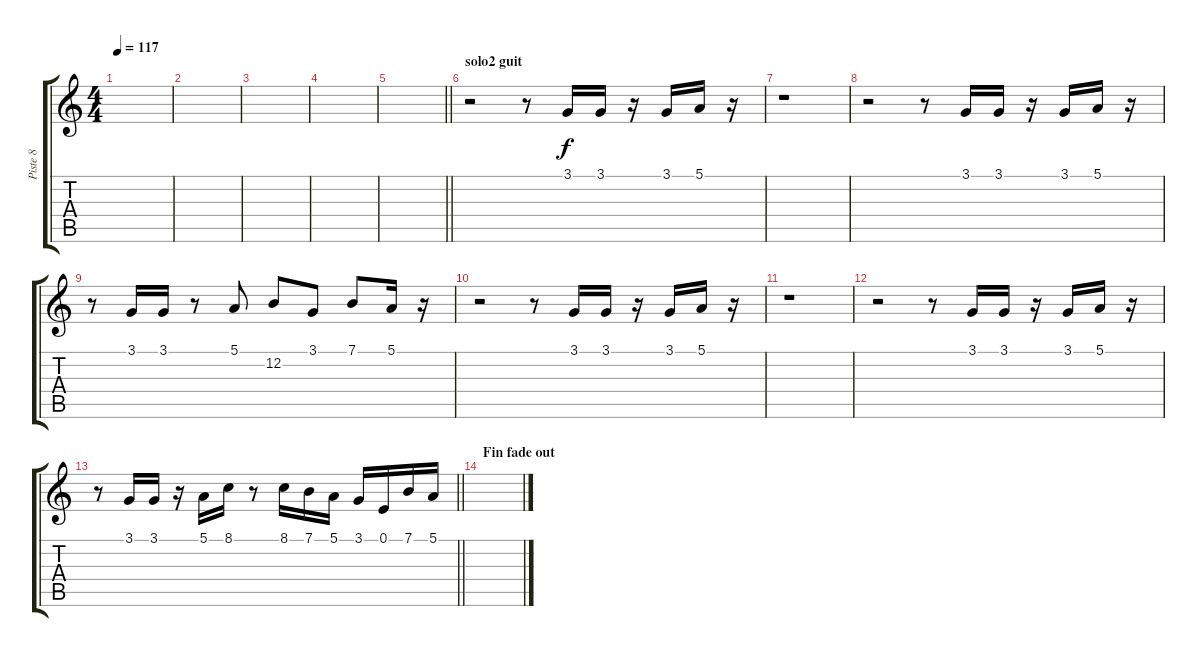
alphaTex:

\track ("Piste 8" "Piste 8") {instrument brasssection}
\staff {score tabs}
\tuning (E4 B3 G3 D3 A2 E2) {hide}
\ts (4 4)
\tempo 117
\clef g2
\ks c
|
|
|
|
\barLineRight lightlight
|
\section ("" "solo2 guit")
r.2 r.8 3.1.16 3.1.16 r.16 3.1.16 5.1.16 r.16 |
r.1 |
r.2 r.8 3.1.16 3.1.16 r.16 3.1.16 5.1.16 r.16 |
r.8 3.1.16 3.1.16 r.8 5.1.8 12.2.8 3.1.8 7.1.8 5.1.16 r.16 |
r.2 r.8 3.1.16 3.1.16 r.16 3.1.16 5.1.16 r.16 |
r.1 |
r.2 r.8 3.1.16 3.1.16 r.16 3.1.16 5.1.16 r.16 |
\barLineRight lightlight
r.8 3.1.16 3.1.16 r.16 5.1.16 8.1.16 r.8 8.1.16 7.1.16 5.1.16 3.1.16 0.1.16 7.1.16 5.1.16 |
\section ("" "Fin fade out")
